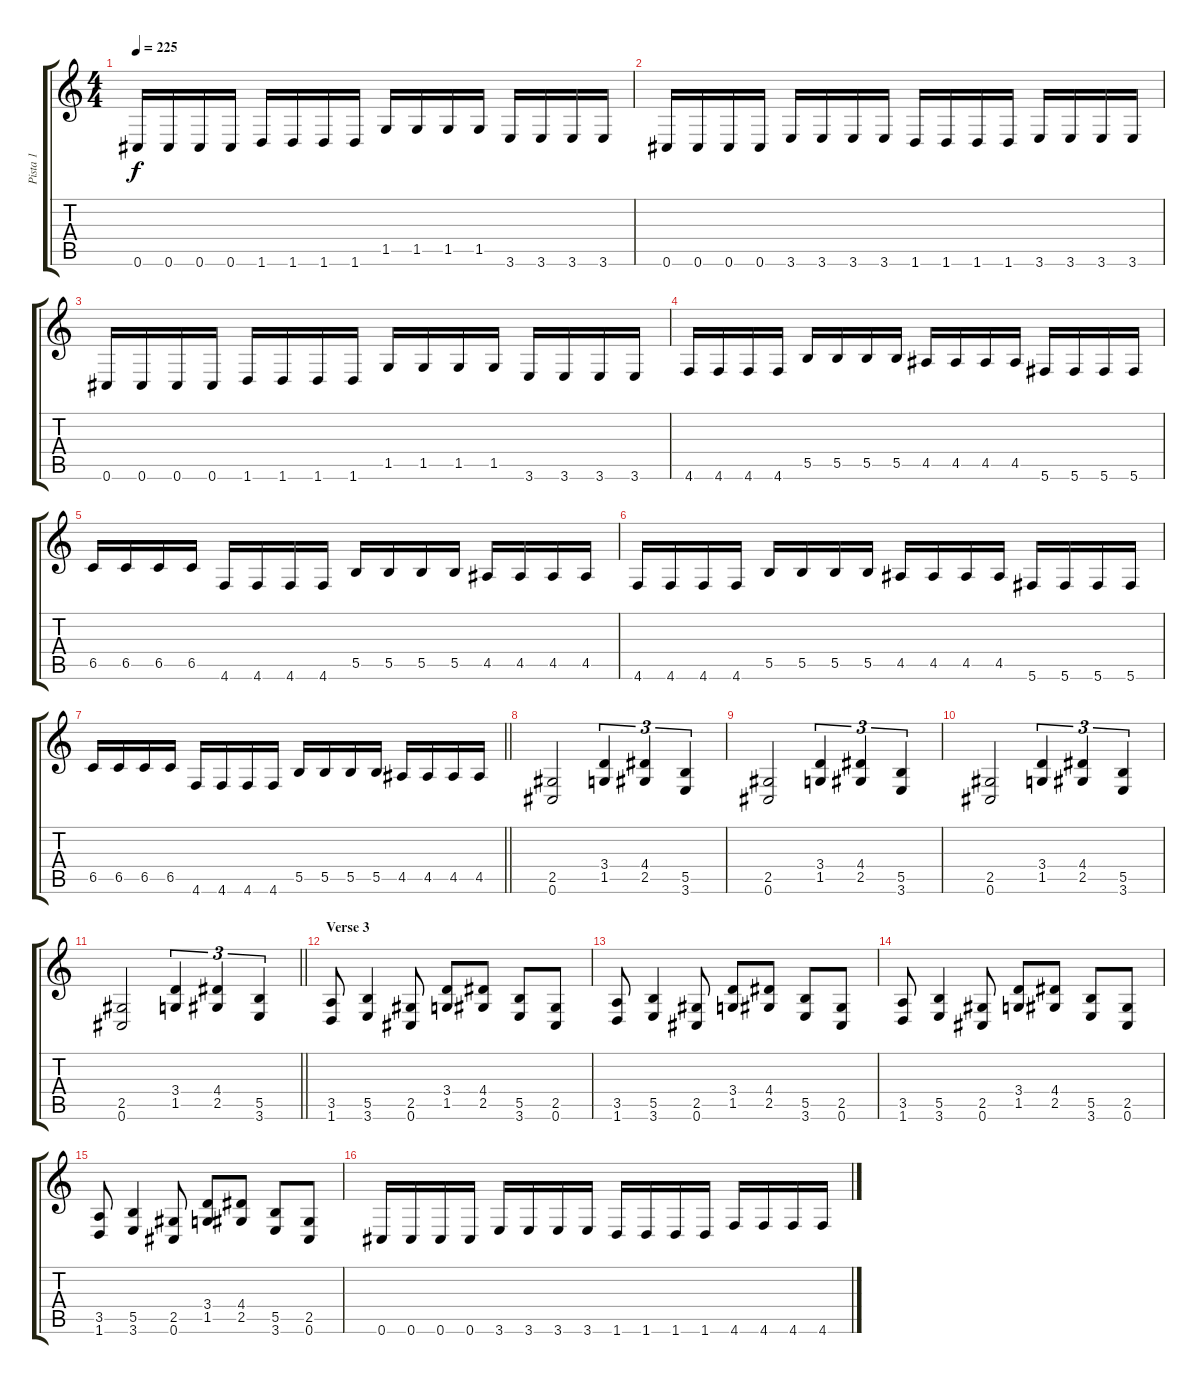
\track ("Pista 1" "Pista 1") {instrument distortionguitar}
\staff {score tabs}
\tuning (Db4 Ab3 E3 B2 Gb2 Db2) {hide}
\ts (4 4)
\tempo 225
\clef g2
\ks c
0.6.16{dy f} 0.6.16 0.6.16 0.6.16 1.6.16 1.6.16 1.6.16 1.6.16 1.5.16 1.5.16 1.5.16 1.5.16 3.6.16 3.6.16 3.6.16 3.6.16 |
0.6.16 0.6.16 0.6.16 0.6.16 3.6.16 3.6.16 3.6.16 3.6.16 1.6.16 1.6.16 1.6.16 1.6.16 3.6.16 3.6.16 3.6.16 3.6.16 |
0.6.16 0.6.16 0.6.16 0.6.16 1.6.16 1.6.16 1.6.16 1.6.16 1.5.16 1.5.16 1.5.16 1.5.16 3.6.16 3.6.16 3.6.16 3.6.16 |
4.6.16 4.6.16 4.6.16 4.6.16 5.5.16 5.5.16 5.5.16 5.5.16 4.5.16 4.5.16 4.5.16 4.5.16 5.6.16 5.6.16 5.6.16 5.6.16 |
6.5.16 6.5.16 6.5.16 6.5.16 4.6.16 4.6.16 4.6.16 4.6.16 5.5.16 5.5.16 5.5.16 5.5.16 4.5.16 4.5.16 4.5.16 4.5.16 |
4.6.16 4.6.16 4.6.16 4.6.16 5.5.16 5.5.16 5.5.16 5.5.16 4.5.16 4.5.16 4.5.16 4.5.16 5.6.16 5.6.16 5.6.16 5.6.16 |
\barLineRight lightlight
6.5.16 6.5.16 6.5.16 6.5.16 4.6.16 4.6.16 4.6.16 4.6.16 5.5.16 5.5.16 5.5.16 5.5.16 4.5.16 4.5.16 4.5.16 4.5.16 |
(2.5 0.6).2 (3.4 1.5).4{tu (3 2)} (4.4 2.5).4{tu (3 2)} (5.5 3.6).4{tu (3 2)} |
(2.5 0.6).2 (3.4 1.5).4{tu (3 2)} (4.4 2.5).4{tu (3 2)} (5.5 3.6).4{tu (3 2)} |
(2.5 0.6).2 (3.4 1.5).4{tu (3 2)} (4.4 2.5).4{tu (3 2)} (5.5 3.6).4{tu (3 2)} |
\barLineRight lightlight
(2.5 0.6).2 (3.4 1.5).4{tu (3 2)} (4.4 2.5).4{tu (3 2)} (5.5 3.6).4{tu (3 2)} |
\section ("" "Verse 3")
(3.5 1.6).8 (5.5 3.6).4 (2.5 0.6).8 (3.4 1.5).8 (4.4 2.5).8 (5.5 3.6).8 (2.5 0.6).8 |
(3.5 1.6).8 (5.5 3.6).4 (2.5 0.6).8 (3.4 1.5).8 (4.4 2.5).8 (5.5 3.6).8 (2.5 0.6).8 |
(3.5 1.6).8 (5.5 3.6).4 (2.5 0.6).8 (3.4 1.5).8 (4.4 2.5).8 (5.5 3.6).8 (2.5 0.6).8 |
(3.5 1.6).8 (5.5 3.6).4 (2.5 0.6).8 (3.4 1.5).8 (4.4 2.5).8 (5.5 3.6).8 (2.5 0.6).8 |
0.6.16 0.6.16 0.6.16 0.6.16 3.6.16 3.6.16 3.6.16 3.6.16 1.6.16 1.6.16 1.6.16 1.6.16 4.6.16 4.6.16 4.6.16 4.6.16
